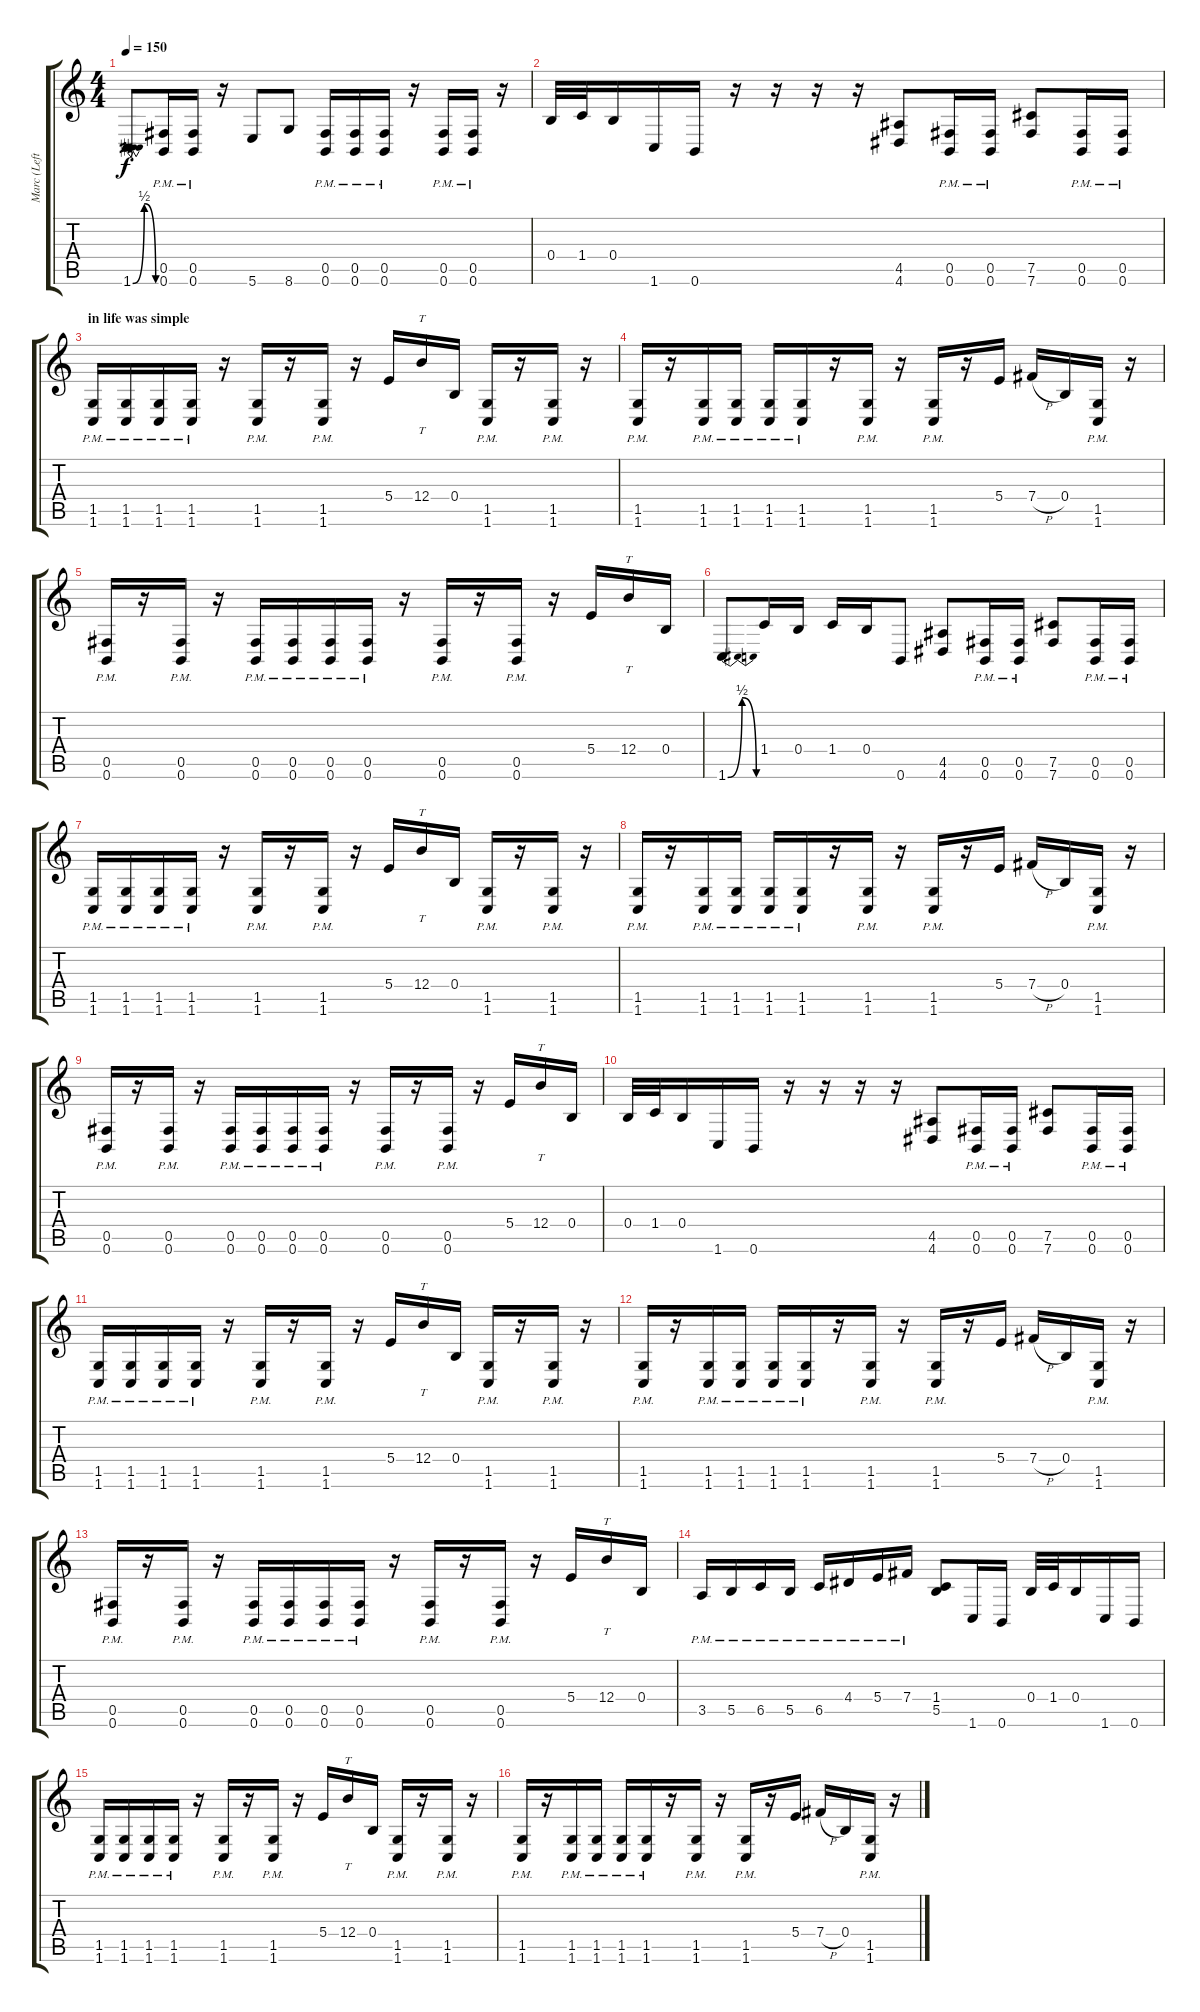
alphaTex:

\track ("Marc (Left)" "Marc (Left") {instrument distortionguitar}
\staff {score tabs}
\tuning (Db4 Ab3 E3 B2 Gb2 B1) {hide}
\ts (4 4)
\tempo 150
\clef g2
\ks c
1.6{be (bendrelease 0 0 30 2 30 2 60 0)}.8{dy f} (0.5{pm} 0.6{pm}).16 (0.5{pm} 0.6{pm}).16 r.16 5.6.8 8.6.8 (0.5{pm} 0.6{pm}).16 (0.5{pm} 0.6{pm}).16 (0.5{pm} 0.6{pm}).16 r.16 (0.5{pm} 0.6{pm}).16 (0.5{pm} 0.6{pm}).16 r.16 |
0.4.32 1.4.32 0.4.16 1.6.16 0.6.16 r.16 r.16 r.16 r.16 (4.5 4.6).8 (0.5{pm} 0.6{pm}).16 (0.5{pm} 0.6{pm}).16 (7.5 7.6).8 (0.5{pm} 0.6{pm}).16 (0.5{pm} 0.6{pm}).16 |
\section ("" "in life was simple")
(1.5{pm} 1.6{pm}).16 (1.5{pm} 1.6{pm}).16 (1.5{pm} 1.6{pm}).16 (1.5{pm} 1.6{pm}).16 r.16 (1.5{pm} 1.6{pm}).16 r.16 (1.5{pm} 1.6{pm}).16 r.16 5.4.16 12.4.16{tt} 0.4.16 (1.5{pm} 1.6{pm}).16 r.16 (1.5{pm} 1.6{pm}).16 r.16 |
(1.5{pm} 1.6{pm}).16 r.16 (1.5{pm} 1.6{pm}).16 (1.5{pm} 1.6{pm}).16 (1.5{pm} 1.6{pm}).16 (1.5{pm} 1.6{pm}).16 r.16 (1.5{pm} 1.6{pm}).16 r.16 (1.5{pm} 1.6{pm}).16 r.16 5.4.16 7.4{h}.16 0.4.16 (1.5{pm} 1.6{pm}).16 r.16 |
(0.5{pm} 0.6{pm}).16 r.16 (0.5{pm} 0.6{pm}).16 r.16 (0.5{pm} 0.6{pm}).16 (0.5{pm} 0.6{pm}).16 (0.5{pm} 0.6{pm}).16 (0.5{pm} 0.6{pm}).16 r.16 (0.5{pm} 0.6{pm}).16 r.16 (0.5{pm} 0.6{pm}).16 r.16 5.4.16 12.4.16{tt} 0.4.16 |
1.6{be (bendrelease 0 0 30 2 30 2 60 0)}.8 1.4.16 0.4.16 1.4.16 0.4.16 0.6.8 (4.5 4.6).8 (0.5{pm} 0.6{pm}).16 (0.5{pm} 0.6{pm}).16 (7.5 7.6).8 (0.5{pm} 0.6{pm}).16 (0.5{pm} 0.6{pm}).16 |
(1.5{pm} 1.6{pm}).16 (1.5{pm} 1.6{pm}).16 (1.5{pm} 1.6{pm}).16 (1.5{pm} 1.6{pm}).16 r.16 (1.5{pm} 1.6{pm}).16 r.16 (1.5{pm} 1.6{pm}).16 r.16 5.4.16 12.4.16{tt} 0.4.16 (1.5{pm} 1.6{pm}).16 r.16 (1.5{pm} 1.6{pm}).16 r.16 |
(1.5{pm} 1.6{pm}).16 r.16 (1.5{pm} 1.6{pm}).16 (1.5{pm} 1.6{pm}).16 (1.5{pm} 1.6{pm}).16 (1.5{pm} 1.6{pm}).16 r.16 (1.5{pm} 1.6{pm}).16 r.16 (1.5{pm} 1.6{pm}).16 r.16 5.4.16 7.4{h}.16 0.4.16 (1.5{pm} 1.6{pm}).16 r.16 |
(0.5{pm} 0.6{pm}).16 r.16 (0.5{pm} 0.6{pm}).16 r.16 (0.5{pm} 0.6{pm}).16 (0.5{pm} 0.6{pm}).16 (0.5{pm} 0.6{pm}).16 (0.5{pm} 0.6{pm}).16 r.16 (0.5{pm} 0.6{pm}).16 r.16 (0.5{pm} 0.6{pm}).16 r.16 5.4.16 12.4.16{tt} 0.4.16 |
0.4.32 1.4.32 0.4.16 1.6.16 0.6.16 r.16 r.16 r.16 r.16 (4.5 4.6).8 (0.5{pm} 0.6{pm}).16 (0.5{pm} 0.6{pm}).16 (7.5 7.6).8 (0.5{pm} 0.6{pm}).16 (0.5{pm} 0.6{pm}).16 |
(1.5{pm} 1.6{pm}).16 (1.5{pm} 1.6{pm}).16 (1.5{pm} 1.6{pm}).16 (1.5{pm} 1.6{pm}).16 r.16 (1.5{pm} 1.6{pm}).16 r.16 (1.5{pm} 1.6{pm}).16 r.16 5.4.16 12.4.16{tt} 0.4.16 (1.5{pm} 1.6{pm}).16 r.16 (1.5{pm} 1.6{pm}).16 r.16 |
(1.5{pm} 1.6{pm}).16 r.16 (1.5{pm} 1.6{pm}).16 (1.5{pm} 1.6{pm}).16 (1.5{pm} 1.6{pm}).16 (1.5{pm} 1.6{pm}).16 r.16 (1.5{pm} 1.6{pm}).16 r.16 (1.5{pm} 1.6{pm}).16 r.16 5.4.16 7.4{h}.16 0.4.16 (1.5{pm} 1.6{pm}).16 r.16 |
(0.5{pm} 0.6{pm}).16 r.16 (0.5{pm} 0.6{pm}).16 r.16 (0.5{pm} 0.6{pm}).16 (0.5{pm} 0.6{pm}).16 (0.5{pm} 0.6{pm}).16 (0.5{pm} 0.6{pm}).16 r.16 (0.5{pm} 0.6{pm}).16 r.16 (0.5{pm} 0.6{pm}).16 r.16 5.4.16 12.4.16{tt} 0.4.16 |
3.5{pm}.16 5.5{pm}.16 6.5{pm}.16 5.5{pm}.16 6.5{pm}.16 4.4{pm}.16 5.4{pm}.16 7.4{pm}.16 (1.4 5.5).8 1.6.16 0.6.16 0.4.32 1.4.32 0.4.16 1.6.16 0.6.16 |
(1.5{pm} 1.6{pm}).16 (1.5{pm} 1.6{pm}).16 (1.5{pm} 1.6{pm}).16 (1.5{pm} 1.6{pm}).16 r.16 (1.5{pm} 1.6{pm}).16 r.16 (1.5{pm} 1.6{pm}).16 r.16 5.4.16 12.4.16{tt} 0.4.16 (1.5{pm} 1.6{pm}).16 r.16 (1.5{pm} 1.6{pm}).16 r.16 |
(1.5{pm} 1.6{pm}).16 r.16 (1.5{pm} 1.6{pm}).16 (1.5{pm} 1.6{pm}).16 (1.5{pm} 1.6{pm}).16 (1.5{pm} 1.6{pm}).16 r.16 (1.5{pm} 1.6{pm}).16 r.16 (1.5{pm} 1.6{pm}).16 r.16 5.4.16 7.4{h}.16 0.4.16 (1.5{pm} 1.6{pm}).16 r.16
